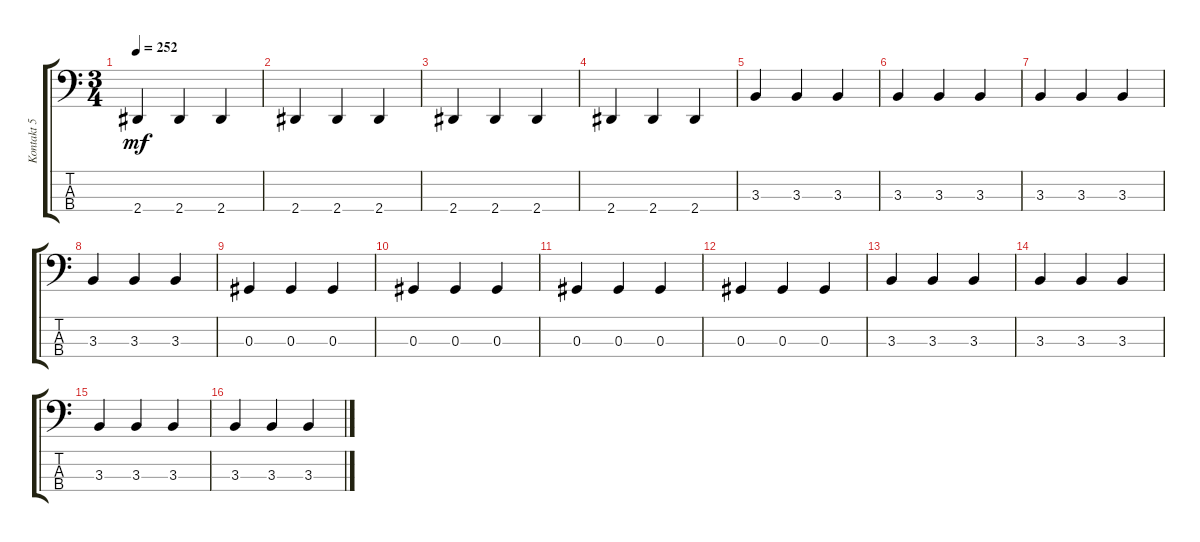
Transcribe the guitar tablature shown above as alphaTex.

\track ("Kontakt 5 01 (Staff 1)" "Kontakt 5 ") {instrument acousticbass}
\staff {score tabs}
\tuning (Gb2 Db2 Ab1 Db1) {hide}
\ts (3 4)
\tempo 252
\clef f4
\ks c
2.4.4{dy mf} 2.4.4 2.4.4 |
2.4.4 2.4.4 2.4.4 |
2.4.4 2.4.4 2.4.4 |
2.4.4 2.4.4 2.4.4 |
3.3.4 3.3.4 3.3.4 |
3.3.4 3.3.4 3.3.4 |
3.3.4 3.3.4 3.3.4 |
3.3.4 3.3.4 3.3.4 |
0.3.4 0.3.4 0.3.4 |
0.3.4 0.3.4 0.3.4 |
0.3.4 0.3.4 0.3.4 |
0.3.4 0.3.4 0.3.4 |
3.3.4 3.3.4 3.3.4 |
3.3.4 3.3.4 3.3.4 |
3.3.4 3.3.4 3.3.4 |
3.3.4 3.3.4 3.3.4
